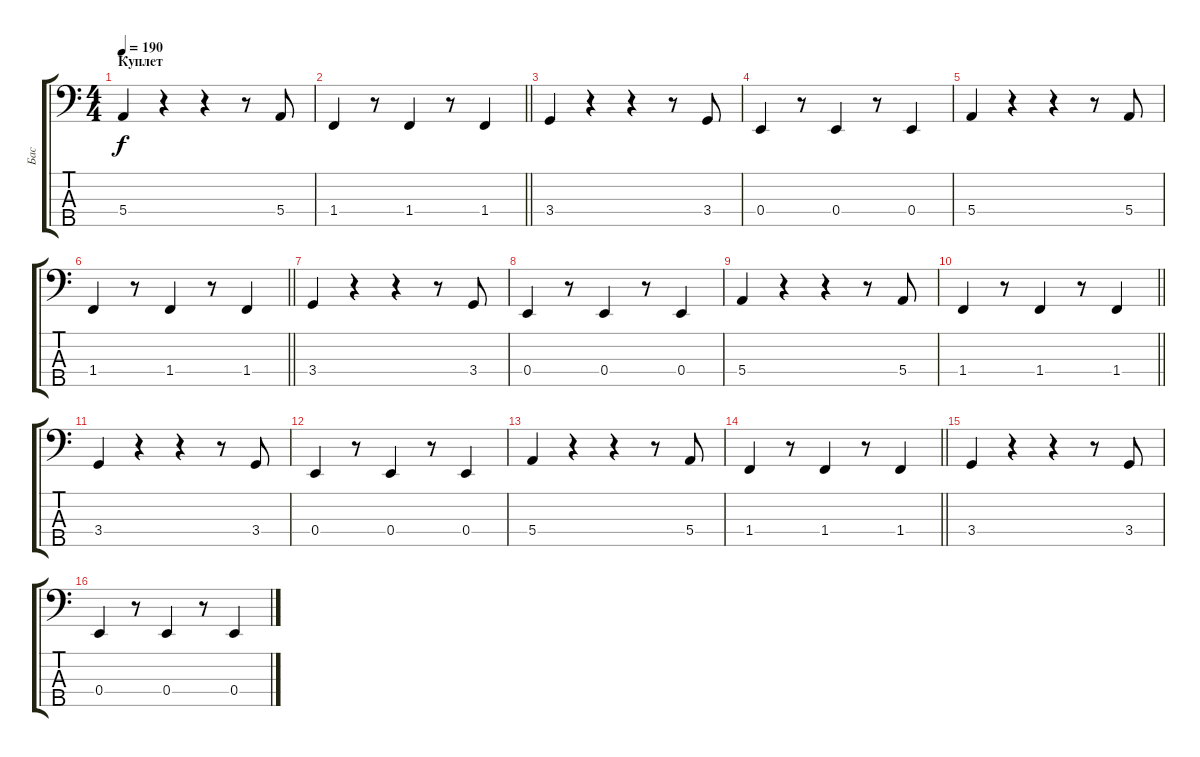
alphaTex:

\track ("Бас" "Бас") {instrument electricbassfinger}
\staff {score tabs}
\tuning (G2 D2 A1 E1 B0) {hide}
\ts (4 4)
\section ("" "Куплет")
\tempo 190
\clef f4
\ks c
5.4.4{dy f} r.4 r.4 r.8 5.4.8 |
\barLineRight lightlight
1.4.4 r.8 1.4.4 r.8 1.4.4 |
3.4.4 r.4 r.4 r.8 3.4.8 |
0.4.4 r.8 0.4.4 r.8 0.4.4 |
5.4.4 r.4 r.4 r.8 5.4.8 |
\barLineRight lightlight
1.4.4 r.8 1.4.4 r.8 1.4.4 |
3.4.4 r.4 r.4 r.8 3.4.8 |
0.4.4 r.8 0.4.4 r.8 0.4.4 |
5.4.4 r.4 r.4 r.8 5.4.8 |
\barLineRight lightlight
1.4.4 r.8 1.4.4 r.8 1.4.4 |
3.4.4 r.4 r.4 r.8 3.4.8 |
0.4.4 r.8 0.4.4 r.8 0.4.4 |
5.4.4 r.4 r.4 r.8 5.4.8 |
\barLineRight lightlight
1.4.4 r.8 1.4.4 r.8 1.4.4 |
3.4.4 r.4 r.4 r.8 3.4.8 |
0.4.4 r.8 0.4.4 r.8 0.4.4
